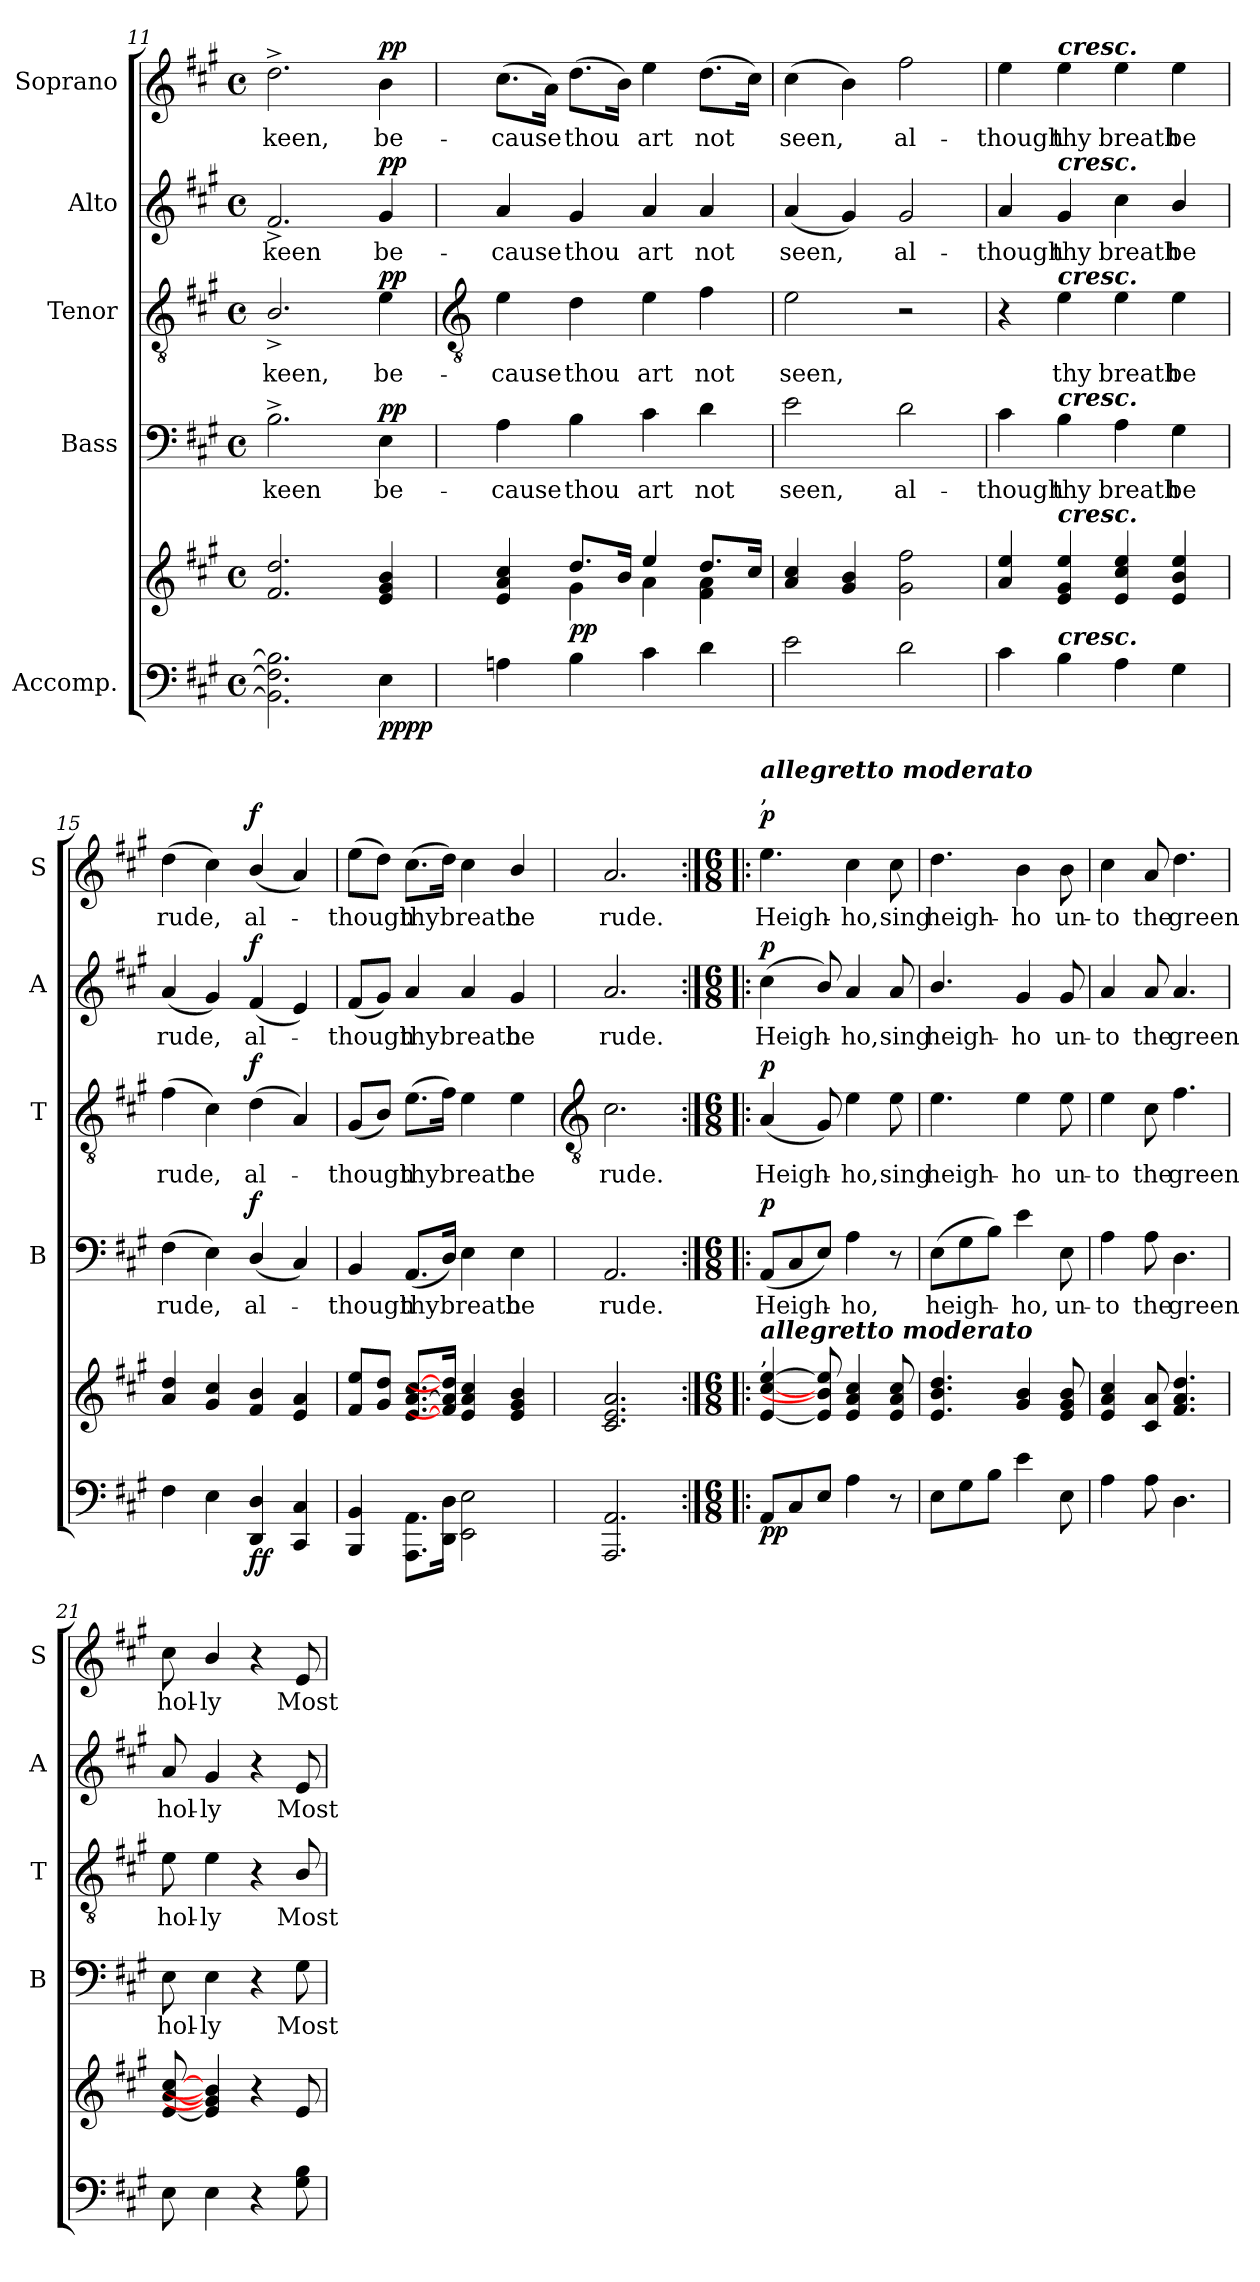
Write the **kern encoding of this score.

**kern	**kern	**dynam	**kern	**text	**dynam	**kern	**text	**dynam	**kern	**text	**dynam	**kern	**text	**dynam
*part5	*part5	*part5	*part4	*part4	*part4	*part3	*part3	*part3	*part2	*part2	*part2	*part1	*part1	*part1
*staff6	*staff5	*staff5/6	*staff4	*staff4	*staff4	*staff3	*staff3	*staff3	*staff2	*staff2	*staff2	*staff1	*staff1	*staff1
*I"Accomp.	*	*	*I"Bass	*	*	*I"Tenor	*	*	*I"Alto	*	*	*I"Soprano	*	*
*	*	*	*I'B	*	*	*I'T	*	*	*I'A	*	*	*I'S	*	*
*clefF4	*clefG2	*	*clefF4	*	*	*clefGv2	*	*	*clefG2	*	*	*clefG2	*	*
*k[f#c#g#]	*k[f#c#g#]	*	*k[f#c#g#]	*	*	*k[f#c#g#]	*	*	*k[f#c#g#]	*	*	*k[f#c#g#]	*	*
*A:	*A:	*	*A:	*	*	*A:	*	*	*A:	*	*	*A:	*	*
*M4/4	*M4/4	*	*M4/4	*	*	*M4/4	*	*	*M4/4	*	*	*M4/4	*	*
*met(c)	*met(c)	*	*met(c)	*	*	*met(c)	*	*	*met(c)	*	*	*met(c)	*	*
=11	=11	=11	=11	=11	=11	=11	=11	=11	=11	=11	=11	=11	=11	=11
*^	*^	*	*	*	*	*	*	*	*	*	*	*	*	*
!	!	!	!	!	!	!LO:LY:b	!	!	!LO:LY:b	!	!	!LO:LY:b	!	!	!LO:LY:b	!
2.BB\] 2.F#\] 2.B\]	1ryy	2.f#/ 2.dd/	1ryy	.	2.B^	keen	.	2.B^/	keen,	.	2.f#^	keen	.	2.dd^	keen,	.
!	!	!	!	!LO:DY:b=2	!	!LO:LY:b	!	!	!LO:LY:b	!	!	!LO:LY:b	!	!	!LO:LY:b	!
!	!	!	!	!LO:DY:n=1:b	!	!	!LO:DY:b	!	!	!LO:DY:b	!	!	!LO:DY:b	!	!	!LO:DY:b
4E\	.	4e/ 4g#/ 4b/	.	pp pp	4E	be-	pp	4e	be-	pp	4g#	be-	pp	4b	be-	pp
*v	*v	*	*	*	*	*	*	*	*	*	*	*	*	*	*	*
!!LO:LB:g=z
=12	=12	=12	=12	=12	=12	=12	=12	=12	=12	=12	=12	=12	=12	=12	=12
*	*	*	*	*	*	*	*clefGv2	*	*	*	*	*	*	*	*
!	!	!	!	!	!LO:LY:b	!	!	!LO:LY:b	!	!	!LO:LY:b	!	!	!LO:LY:b	!
4An\	4e/ 4a/ 4cc#/	4ryy	.	4A	-cause	.	4e	-cause	.	4a	-cause	.	(>8.cc#L	-cause	.
.	.	.	.	.	.	.	.	.	.	.	.	.	16aJ)	.	.
!	!	!	!LO:DY:b	!	!LO:LY:b	!	!	!LO:LY:b	!	!	!LO:LY:b	!	!	!LO:LY:b	!
4B	8.dd/L	4g#\	pp	4B	thou	.	4d	thou	.	4g#	thou	.	(>8.ddL	thou	.
.	16b/J	.	.	.	.	.	.	.	.	.	.	.	16bJ)	.	.
!	!	!	!	!	!LO:LY:b	!	!	!LO:LY:b	!	!	!LO:LY:b	!	!	!LO:LY:b	!
4c#	4ee/	4a\	.	4c#	art	.	4e	art	.	4a	art	.	4ee	art	.
!	!	!	!	!	!LO:LY:b	!	!	!LO:LY:b	!	!	!LO:LY:b	!	!	!LO:LY:b	!
4d	8.dd/L	4f#\ 4a\	.	4d	not	.	4f#	not	.	4a	not	.	(>8.ddL	not	.
.	16cc#/J	.	.	.	.	.	.	.	.	.	.	.	16cc#J)	.	.
=13	=13	=13	=13	=13	=13	=13	=13	=13	=13	=13	=13	=13	=13	=13	=13
!	!	!	!	!	!LO:LY:b	!	!	!LO:LY:b	!	!	!LO:LY:b	!	!	!LO:LY:b	!
2e	4a/ 4cc#/	1ryy	.	2e	seen,	.	2e	seen,	.	(<4a	seen,	.	(>4cc#	seen,	.
.	4g#/ 4b/	.	.	.	.	.	.	.	.	4g#)	.	.	4b)	.	.
!	!	!	!	!	!LO:LY:b	!	!	!	!	!	!LO:LY:b	!	!	!LO:LY:b	!
2d	2g#\ 2ff#\	.	.	2d	al-	.	2r	.	.	2g#	al-	.	2ff#	al-	.
=14	=14	=14	=14	=14	=14	=14	=14	=14	=14	=14	=14	=14	=14	=14	=14
!	!	!	!	!	!LO:LY:b	!	!	!	!	!	!LO:LY:b	!	!	!LO:LY:b	!
4c#	4a/ 4ee/	1ryy	.	4c#	-though	.	4r	.	.	4a	-though	.	4ee	-though	.
!	!	!	!	!	!	!	!	!	!	!	!	!	!LO:TX:a:Bi:t=cresc.	!	!
!	!	!	!	!	!	!	!	!	!	!LO:TX:a:Bi:t=cresc.	!	!	!	!	!
!	!	!	!	!	!	!	!LO:TX:a:Bi:t=cresc.	!	!	!	!	!	!	!	!
!	!	!	!	!LO:TX:a:Bi:t=cresc.	!	!	!	!	!	!	!	!	!	!	!
!	!LO:TX:a:Bi:t=cresc.	!	!	!	!	!	!	!	!	!	!	!	!	!	!
!LO:TX:a:Bi:t=cresc.	!	!	!	!	!	!	!	!	!	!	!	!	!	!	!
!	!	!	!	!	!LO:LY:b	!	!	!LO:LY:b	!	!	!LO:LY:b	!	!	!LO:LY:b	!
4B	4e/ 4g#/ 4ee/	.	.	4B	thy	.	4e	thy	.	4g#	thy	.	4ee	thy	.
!	!	!	!	!	!LO:LY:b	!	!	!LO:LY:b	!	!	!LO:LY:b	!	!	!LO:LY:b	!
4A	4e/ 4cc#/ 4ee/	.	.	4A	breath	.	4e	breath	.	4cc#	breath	.	4ee	breath	.
!	!	!	!	!	!LO:LY:b	!	!	!LO:LY:b	!	!	!LO:LY:b	!	!	!LO:LY:b	!
4G#	4e/ 4b/ 4ee/	.	.	4G#	be	.	4e	be	.	4b/	be	.	4ee	be	.
=15	=15	=15	=15	=15	=15	=15	=15	=15	=15	=15	=15	=15	=15	=15	=15
!	!	!	!	!	!LO:LY:b	!	!	!LO:LY:b	!	!	!LO:LY:b	!	!	!LO:LY:b	!
4F#	4a/ 4dd/	1ryy	.	(>4F#	rude,	.	(>4f#	rude,	.	(<4a	rude,	.	(>4dd	rude,	.
4E	4g#/ 4cc#/	.	.	4E)	.	.	4c#)	.	.	4g#)	.	.	4cc#)	.	.
!	!	!	!LO:DY:b=2	!	!LO:LY:b	!	!	!LO:LY:b	!	!	!LO:LY:b	!	!	!LO:LY:b	!
!	!	!	!LO:DY:n=1:b	!	!	!LO:DY:b	!	!	!LO:DY:b	!	!	!LO:DY:b	!	!	!LO:DY:b
4DD 4D	4f#/ 4b/	.	f f	(<4D/	al-	f	(4d	al-	f	(<4f#	al-	f	(<4b/	al-	f
4CC# 4C#	4e/ 4a/	.	.	4C#)	.	.	4A)	.	.	4e)	.	.	4a)	.	.
=16	=16	=16	=16	=16	=16	=16	=16	=16	=16	=16	=16	=16	=16	=16	=16
!	!	!	!	!	!LO:LY:b	!	!	!LO:LY:b	!	!	!LO:LY:b	!	!	!LO:LY:b	!
4BBB 4BB	8f#/ 8ee/L	1ryy	.	4BB	though	.	(<8G#L	though	.	(<8f#L	though	.	(>8eeL	though	.
.	8g#/ 8dd/J	.	.	.	.	.	8BJ)	.	.	8g#J)	.	.	8ddJ)	.	.
!	!	!	!	!	!LO:LY:b	!	!	!LO:LY:b	!	!	!LO:LY:b	!	!	!LO:LY:b	!
8.AAA\ 8.AA\L	[8.e/ [8.a/ [8.cc#/L	.	.	(<8.AAL	thy	.	(>8.eL	thy	.	4a	thy	.	(>8.cc#L	thy	.
16DD\ 16D\J	16f#/] 16a/] 16dd/]J	.	.	16DJ)	.	.	16f#J)	.	.	.	.	.	16ddJ)	.	.
!	!	!	!	!	!LO:LY:b	!	!	!LO:LY:b	!	!	!LO:LY:b	!	!	!LO:LY:b	!
2EE\ 2E\	4e/ 4a/ 4cc#/	.	.	4E	breath	.	4e	breath	.	4a	breath	.	4cc#	breath	.
!	!	!	!	!	!LO:LY:b	!	!	!LO:LY:b	!	!	!LO:LY:b	!	!	!LO:LY:b	!
.	4e/ 4g#/ 4b/	.	.	4E	be	.	4e	be	.	4g#	be	.	4b/	be	.
*	*v	*v	*	*	*	*	*	*	*	*	*	*	*	*	*
!!LO:LB:g=z
=17	=17	=17	=17	=17	=17	=17	=17	=17	=17	=17	=17	=17	=17	=17
*	*	*	*	*	*	*clefGv2	*	*	*	*	*	*	*	*
!	!	!	!	!LO:LY:b	!	!	!LO:LY:b	!	!	!LO:LY:b	!	!	!LO:LY:b	!
2.AAA 2.AA	2.c# 2.e 2.a	.	2.AA	rude.	.	2.c#	rude.	.	2.a	rude.	.	2.a	rude.	.
=18:|!|:	=18:|!|:	=18:|!|:	=18:|!|:	=18:|!|:	=18:|!|:	=18:|!|:	=18:|!|:	=18:|!|:	=18:|!|:	=18:|!|:	=18:|!|:	=18:|!|:	=18:|!|:	=18:|!|:
*M6/8	*M6/8	*	*M6/8	*	*	*M6/8	*	*	*M6/8	*	*	*M6/8	*	*
*	*MM96	*	*	*	*	*	*	*	*	*	*	*	*	*
!	!	!	!	!	!	!	!	!	!	!	!	!LO:TX:a:t=,	!	!
!	!	!	!	!	!	!	!	!	!	!	!	!LO:TX:a:Bi:t=allegretto moderato	!	!
!	!LO:TX:a:t=,	!	!	!	!	!	!	!	!	!	!	!	!	!
!	!LO:TX:a:Bi:t=allegretto moderato	!	!	!	!	!	!	!	!	!	!	!	!	!
!	!	!LO:DY:b=2	!	!LO:LY:b	!	!	!LO:LY:b	!	!	!LO:LY:b	!	!	!LO:LY:b	!
!	!	!LO:DY:n=1:b	!	!	!LO:DY:b	!	!	!LO:DY:b	!	!	!LO:DY:b	!	!	!LO:DY:b
8AA\L	[4e [4cc# [4ee	p p	(<8AAL	Heigh-	p	(<4A	Heigh-	p	(<4cc#	Heigh-	p	4.ee	Heigh-	p
8C#/	.	.	8C#	.	.	.	.	.	.	.	.	.	.	.
8EJ	8e] 8b] 8ee]	.	8EJ)	.	.	8G#)	.	.	8b/)	.	.	.	.	.
!	!	!	!	!LO:LY:b	!	!	!LO:LY:b	!	!	!LO:LY:b	!	!	!LO:LY:b	!
4A\	4e 4a 4cc#	.	4A	ho,	.	4e	ho,	.	4a	ho,	.	4cc#	-ho,	.
!	!	!	!	!	!	!	!LO:LY:b	!	!	!LO:LY:b	!	!	!LO:LY:b	!
8r	8e 8a 8cc#	.	8r	.	.	8e	sing	.	8a	sing	.	8cc#	sing	.
=19	=19	=19	=19	=19	=19	=19	=19	=19	=19	=19	=19	=19	=19	=19
!	!	!	!	!LO:LY:b	!	!	!LO:LY:b	!	!	!LO:LY:b	!	!	!LO:LY:b	!
8E\L	4.e 4.b 4.dd	.	(>8EL	heigh-	.	4.e	heigh-	.	4.b/	heigh-	.	4.dd	heigh-	.
8G#\	.	.	8G#	.	.	.	.	.	.	.	.	.	.	.
8B\J	.	.	8BJ)	.	.	.	.	.	.	.	.	.	.	.
!	!	!	!	!LO:LY:b	!	!	!LO:LY:b	!	!	!LO:LY:b	!	!	!LO:LY:b	!
4e\	4g# 4b	.	4e	ho,	.	4e	-ho	.	4g#	-ho	.	4b	-ho	.
!	!	!	!	!LO:LY:b	!	!	!LO:LY:b	!	!	!LO:LY:b	!	!	!LO:LY:b	!
8E\	8e 8g# 8b	.	8E	un-	.	8e	un-	.	8g#	un-	.	8b	un-	.
=20	=20	=20	=20	=20	=20	=20	=20	=20	=20	=20	=20	=20	=20	=20
!	!	!	!	!LO:LY:b	!	!	!LO:LY:b	!	!	!LO:LY:b	!	!	!LO:LY:b	!
4A\	4e 4a 4cc#	.	4A	-to	.	4e	-to	.	4a	-to	.	4cc#	-to	.
!	!	!	!	!LO:LY:b	!	!	!LO:LY:b	!	!	!LO:LY:b	!	!	!LO:LY:b	!
8A\	8c# 8a	.	8A	the	.	8c#	the	.	8a	the	.	8a	the	.
!	!	!	!	!LO:LY:b	!	!	!LO:LY:b	!	!	!LO:LY:b	!	!	!LO:LY:b	!
4.D\	4.f# 4.a 4.dd	.	4.D	green	.	4.f#	green	.	4.a	green	.	4.dd	green	.
=21	=21	=21	=21	=21	=21	=21	=21	=21	=21	=21	=21	=21	=21	=21
!	!	!	!	!LO:LY:b	!	!	!LO:LY:b	!	!	!LO:LY:b	!	!	!LO:LY:b	!
8E\	[8e [8a [8cc#	.	8E	hol-	.	8e	hol-	.	8a	hol-	.	8cc#	hol-	.
!	!	!	!	!LO:LY:b	!	!	!LO:LY:b	!	!	!LO:LY:b	!	!	!LO:LY:b	!
4E\	4e] 4g#] 4b]	.	4E	-ly	.	4e	-ly	.	4g#	-ly	.	4b/	-ly	.
4r	4r	.	4r	.	.	4r	.	.	4r	.	.	4r	.	.
!	!	!	!	!LO:LY:b	!	!	!LO:LY:b	!	!	!LO:LY:b	!	!	!LO:LY:b	!
8G# 8B	8e	.	8G#	Most	.	8B/	Most	.	8e	Most	.	8e	Most	.
=	=	=	=	=	=	=	=	=	=	=	=	=	=	=
*-	*-	*-	*-	*-	*-	*-	*-	*-	*-	*-	*-	*-	*-	*-
